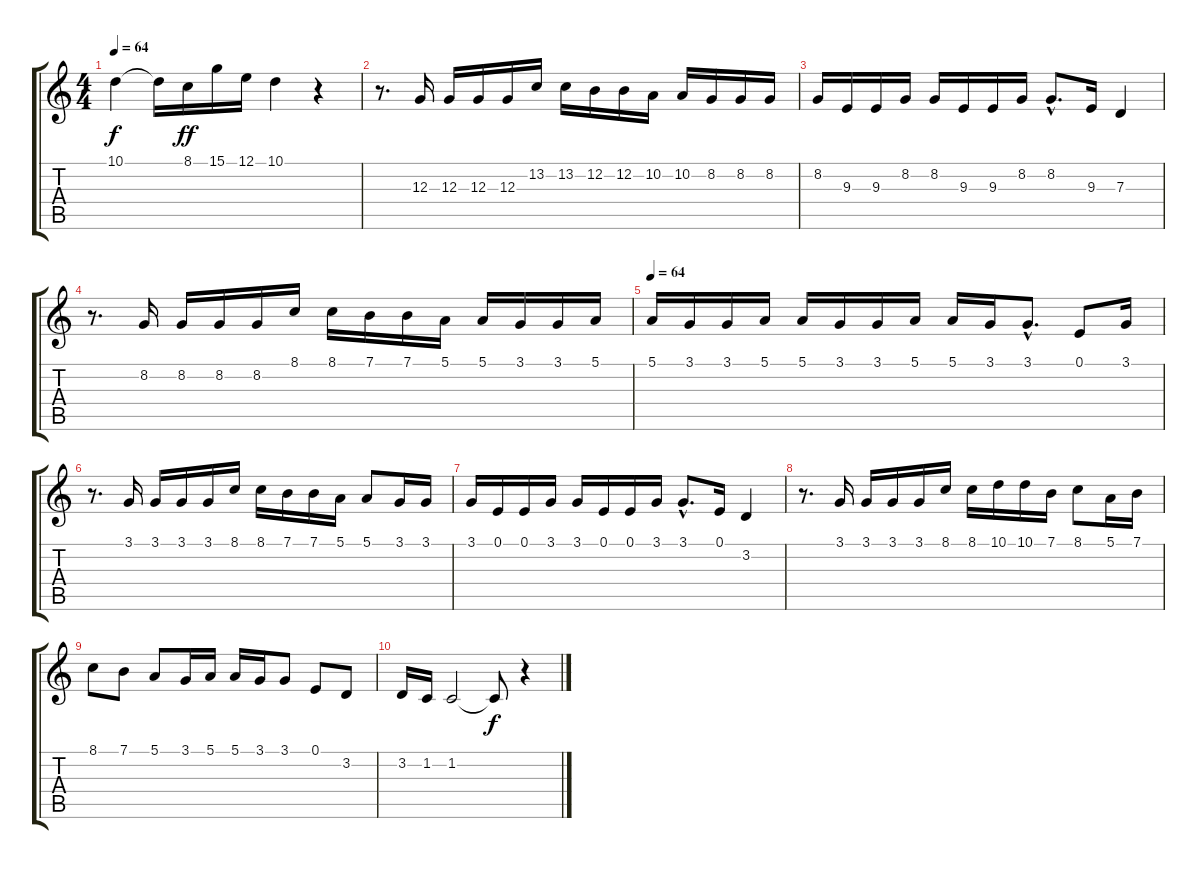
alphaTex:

\track "" {instrument pad4choir}
\staff {score tabs}
\tuning (E4 B3 G3 D3 A2 E2) {hide}
\ts (4 4)
\tempo 64
\clef g2
\ks c
10.1{t}.4{dy f} 10.1{t}.16 8.1.16{dy ff} 15.1.16 12.1.16 10.1.4 r.4 |
r.8{d} 12.3.16 12.3.16 12.3.16 12.3.16 13.2.16 13.2.16 12.2.16 12.2.16 10.2.16 10.2.16 8.2.16 8.2.16 8.2.16 |
8.2.16 9.3.16 9.3.16 8.2.16 8.2.16 9.3.16 9.3.16 8.2.16 8.2{hac}.8{d} 9.3.16 7.3.4 |
r.8{d} 8.2.16 8.2.16 8.2.16 8.2.16 8.1.16 8.1.16 7.1.16 7.1.16 5.1.16 5.1.16 3.1.16 3.1.16 5.1.16 |
\tempo 64
5.1.16 3.1.16 3.1.16 5.1.16 5.1.16 3.1.16 3.1.16 5.1.16 5.1.16 3.1.16 3.1{hac}.8{d} 0.1.8 3.1.16 |
r.8{d} 3.1.16 3.1.16 3.1.16 3.1.16 8.1.16 8.1.16 7.1.16 7.1.16 5.1.16 5.1.8 3.1.16 3.1.16 |
3.1.16 0.1.16 0.1.16 3.1.16 3.1.16 0.1.16 0.1.16 3.1.16 3.1{hac}.8{d} 0.1.16 3.2.4 |
r.8{d} 3.1.16 3.1.16 3.1.16 3.1.16 8.1.16 8.1.16 10.1.16 10.1.16 7.1.16 8.1.8 5.1.16 7.1.16 |
8.1.8 7.1.8 5.1.8 3.1.16 5.1.16 5.1.16 3.1.16 3.1.8 0.1.8 3.2.8 |
3.2.16 1.2.16 1.2.2 1.2{t}.8{dy f} r.4
